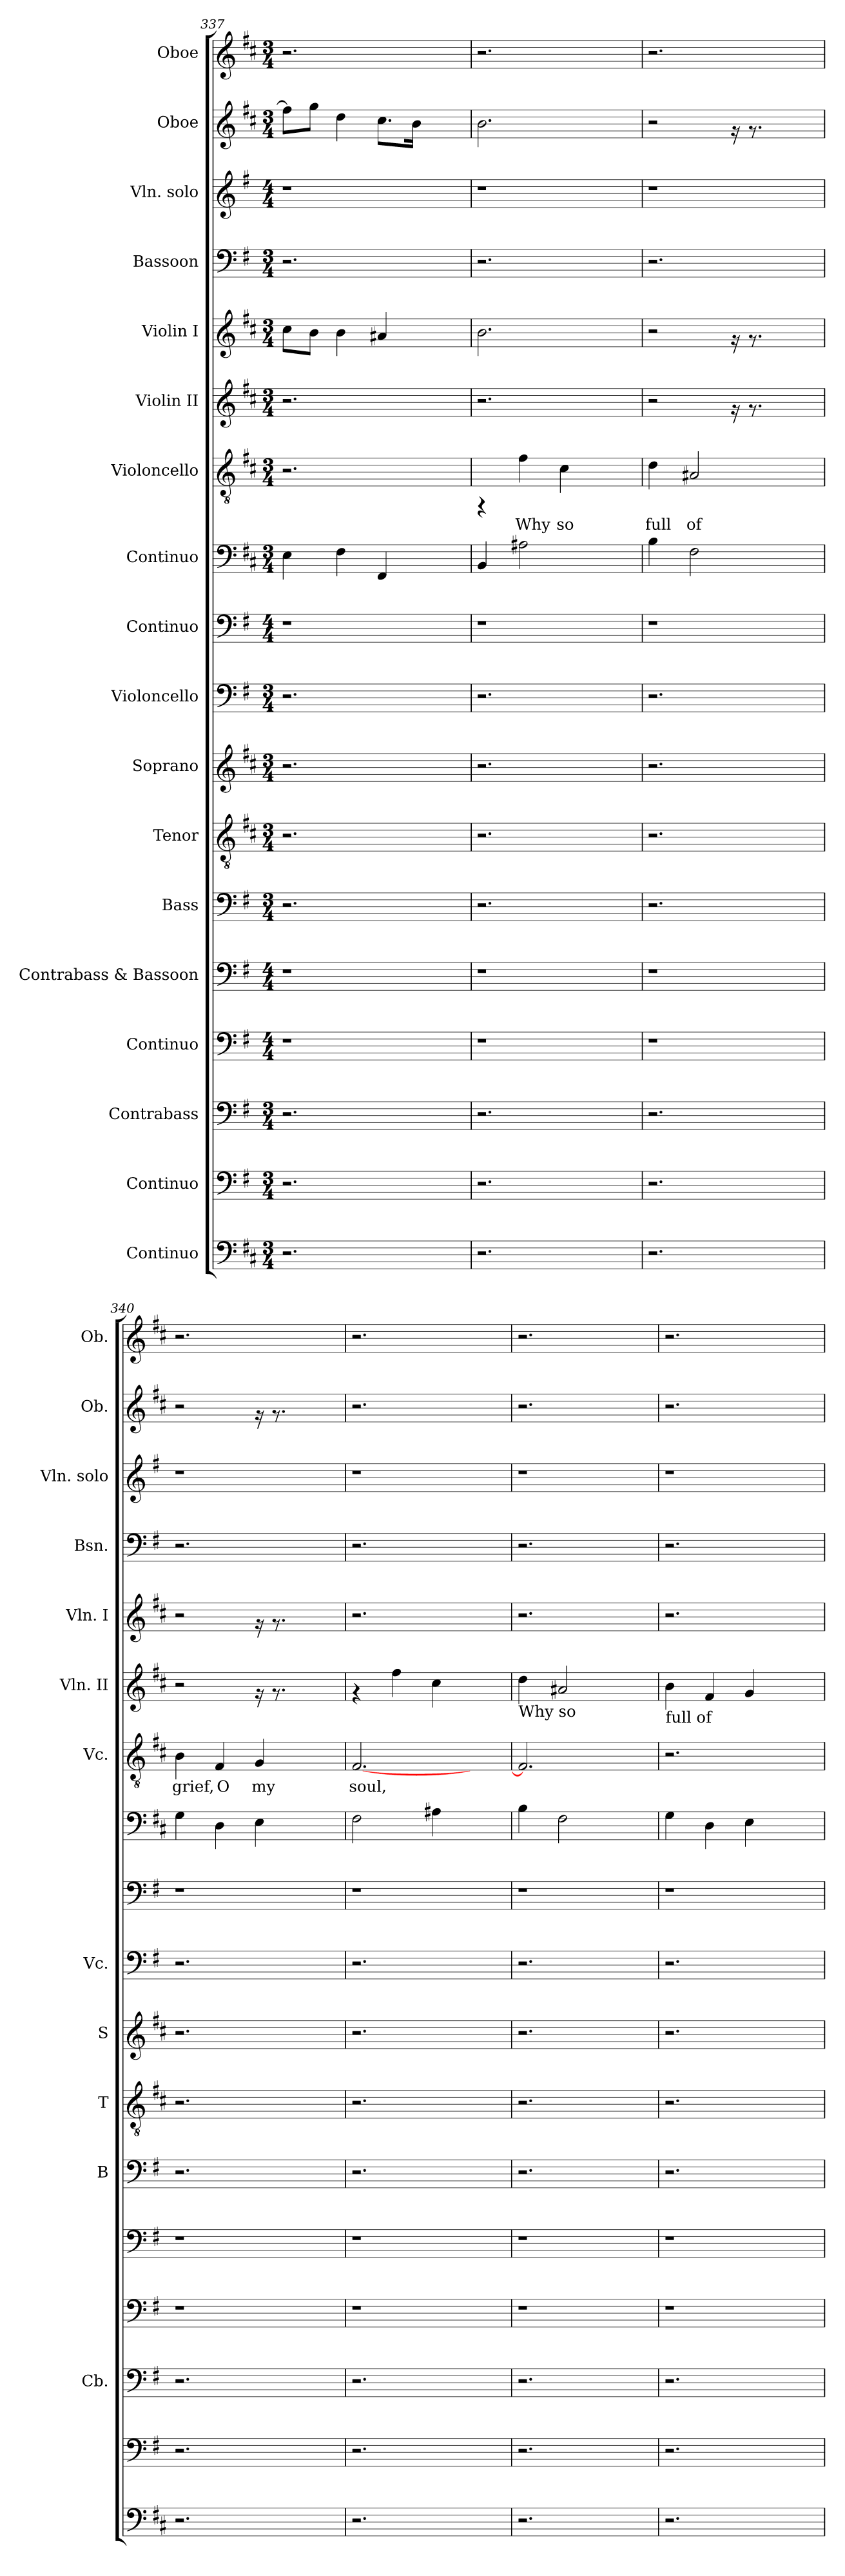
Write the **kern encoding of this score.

**kern	**kern	**kern	**kern	**kern	**kern	**kern	**kern	**kern	**kern	**kern	**kern	**text	**kern	**kern	**kern	**kern	**kern	**kern
*part18	*part17	*part16	*part15	*part14	*part13	*part12	*part11	*part10	*part9	*part8	*part7	*part7	*part6	*part5	*part4	*part3	*part2	*part1
*staff18	*staff17	*staff16	*staff15	*staff14	*staff13	*staff12	*staff11	*staff10	*staff9	*staff8	*staff7	*staff7	*staff6	*staff5	*staff4	*staff3	*staff2	*staff1
*I"Continuo	*I"Continuo	*I"Contrabass	*I"Continuo	*I"Contrabass  & Bassoon	*I"Bass	*I"Tenor	*I"Soprano	*I"Violoncello	*I"Continuo	*I"Continuo	*I"Violoncello	*	*I"Violin II	*I"Violin I	*I"Bassoon	*I"Vln. solo	*I"Oboe	*I"Oboe
*	*	*I'Cb.	*	*	*I'B	*I'T	*I'S	*I'Vc.	*	*	*I'Vc.	*	*I'Vln. II	*I'Vln. I	*I'Bsn.	*I'Vln. solo	*I'Ob.	*I'Ob.
*clefF4	*clefF4	*clefF4	*clefF4	*clefF4	*clefF4	*clefGv2	*clefG2	*clefF4	*clefF4	*clefF4	*clefGv2	*	*clefG2	*clefG2	*clefF4	*clefG2	*clefG2	*clefG2
*	*	*ITrd7c12	*	*ITrd7c12	*	*	*	*	*	*	*	*	*	*	*	*	*	*
*k[f#c#]	*k[f#]	*k[f#]	*k[f#]	*k[f#]	*k[f#]	*k[f#c#]	*k[f#c#]	*k[f#]	*k[f#]	*k[f#c#]	*k[f#c#]	*	*k[f#c#]	*k[f#c#]	*k[f#]	*k[f#]	*k[f#c#]	*k[f#c#]
*D:	*G:	*G:	*G:	*G:	*G:	*D:	*D:	*G:	*G:	*D:	*D:	*	*D:	*D:	*G:	*G:	*D:	*D:
*M3/4	*M3/4	*M3/4	*M4/4	*M4/4	*M3/4	*M3/4	*M3/4	*M3/4	*M4/4	*M3/4	*M3/4	*	*M3/4	*M3/4	*M3/4	*M4/4	*M3/4	*M3/4
=337	=337	=337	=337	=337	=337	=337	=337	=337	=337	=337	=337	=337	=337	=337	=337	=337	=337	=337
2.r	2.r	2.r	1r	1r	2.r	2.r	2.r	2.r	1r	4E\	2.r	.	2.r	8cc#\L	2.r	1r	8ff#\L]	2.r
.	.	.	.	.	.	.	.	.	.	.	.	.	.	8b\J	.	.	8gg\J	.
.	.	.	.	.	.	.	.	.	.	4F#\	.	.	.	4b\	.	.	4dd\	.
.	.	.	.	.	.	.	.	.	.	4FF#/	.	.	.	4a#X/	.	.	8.cc#\L	.
.	.	.	.	.	.	.	.	.	.	.	.	.	.	.	.	.	16b\J	.
4ryy	4ryy	4ryy	.	.	4ryy	4ryy	4ryy	4ryy	.	4ryy	4ryy	.	4ryy	4ryy	4ryy	.	4ryy	4ryy
=338	=338	=338	=338	=338	=338	=338	=338	=338	=338	=338	=338	=338	=338	=338	=338	=338	=338	=338
2.r	2.r	2.r	1r	1r	2.r	2.r	2.r	2.r	1r	4BB/	4rFF	.	2.r	2.b\	2.r	1r	2.b\	2.r
!	!	!	!	!	!	!	!	!	!	!	!	!LO:LY:b	!	!	!	!	!	!
.	.	.	.	.	.	.	.	.	.	2A#X\	4f#\	Why	.	.	.	.	.	.
!	!	!	!	!	!	!	!	!	!	!	!	!LO:LY:b	!	!	!	!	!	!
.	.	.	.	.	.	.	.	.	.	.	4c#\	so	.	.	.	.	.	.
4ryy	4ryy	4ryy	.	.	4ryy	4ryy	4ryy	4ryy	.	4ryy	4ryy	.	4ryy	4ryy	4ryy	.	4ryy	4ryy
=339	=339	=339	=339	=339	=339	=339	=339	=339	=339	=339	=339	=339	=339	=339	=339	=339	=339	=339
!	!	!	!	!	!	!	!	!	!	!	!	!LO:LY:b	!	!	!	!	!	!
2.r	2.r	2.r	1r	1r	2.r	2.r	2.r	2.r	1r	4B\	4d\	full	2r	2r	2.r	1r	2r	2.r
!	!	!	!	!	!	!	!	!	!	!	!	!LO:LY:b	!	!	!	!	!	!
.	.	.	.	.	.	.	.	.	.	2F#\	2A#X/	of	.	.	.	.	.	.
.	.	.	.	.	.	.	.	.	.	.	.	.	16rf	16rf	.	.	16rf	.
.	.	.	.	.	.	.	.	.	.	.	.	.	8.rf	8.rf	.	.	8.rf	.
4ryy	4ryy	4ryy	.	.	4ryy	4ryy	4ryy	4ryy	.	4ryy	4ryy	.	4ryy	4ryy	4ryy	.	4ryy	4ryy
=340	=340	=340	=340	=340	=340	=340	=340	=340	=340	=340	=340	=340	=340	=340	=340	=340	=340	=340
!	!	!	!	!	!	!	!	!	!	!	!	!LO:LY:b	!	!	!	!	!	!
2.r	2.r	2.r	1r	1r	2.r	2.r	2.r	2.r	1r	4G\	4B\	grief,	2r	2r	2.r	1r	2r	2.r
!	!	!	!	!	!	!	!	!	!	!	!	!LO:LY:b	!	!	!	!	!	!
.	.	.	.	.	.	.	.	.	.	4D\	4F#/	O	.	.	.	.	.	.
!	!	!	!	!	!	!	!	!	!	!	!	!LO:LY:b	!	!	!	!	!	!
.	.	.	.	.	.	.	.	.	.	4E\	4G/	my	16rf	16rf	.	.	16rf	.
.	.	.	.	.	.	.	.	.	.	.	.	.	8.rf	8.rf	.	.	8.rf	.
4ryy	4ryy	4ryy	.	.	4ryy	4ryy	4ryy	4ryy	.	4ryy	4ryy	.	4ryy	4ryy	4ryy	.	4ryy	4ryy
=341	=341	=341	=341	=341	=341	=341	=341	=341	=341	=341	=341	=341	=341	=341	=341	=341	=341	=341
!	!	!	!	!	!	!	!	!	!	!	!	!LO:LY:b	!	!	!	!	!	!
2.r	2.r	2.r	1r	1r	2.r	2.r	2.r	2.r	1r	2F#\	[<2.F#/	soul,	4rf	2.r	2.r	1r	2.r	2.r
.	.	.	.	.	.	.	.	.	.	.	.	.	4ff#\	.	.	.	.	.
.	.	.	.	.	.	.	.	.	.	4A#X\	.	.	4cc#\	.	.	.	.	.
4ryy	4ryy	4ryy	.	.	4ryy	4ryy	4ryy	4ryy	.	4ryy	4ryy	.	4ryy	4ryy	4ryy	.	4ryy	4ryy
=342	=342	=342	=342	=342	=342	=342	=342	=342	=342	=342	=342	=342	=342	=342	=342	=342	=342	=342
!	!	!	!	!	!	!	!	!	!	!	!	!	!LO:TX:b:t=Why so	!	!	!	!	!
!	!	!	!	!	!	!	!	!	!	!	!	!LO:LY:b	!	!	!	!	!	!
2.r	2.r	2.r	1r	1r	2.r	2.r	2.r	2.r	1r	4B\	2.F#/]	.	4dd\	2.r	2.r	1r	2.r	2.r
.	.	.	.	.	.	.	.	.	.	2F#\	.	.	2a#X/	.	.	.	.	.
4ryy	4ryy	4ryy	.	.	4ryy	4ryy	4ryy	4ryy	.	4ryy	4ryy	.	4ryy	4ryy	4ryy	.	4ryy	4ryy
!!LO:LB:g=z
=343	=343	=343	=343	=343	=343	=343	=343	=343	=343	=343	=343	=343	=343	=343	=343	=343	=343	=343
!	!	!	!	!	!	!	!	!	!	!	!	!	!LO:TX:b:t=full of	!	!	!	!	!
2.r	2.r	2.r	1r	1r	2.r	2.r	2.r	2.r	1r	4G\	2.r	.	4b\	2.r	2.r	1r	2.r	2.r
.	.	.	.	.	.	.	.	.	.	4D\	.	.	4f#/	.	.	.	.	.
.	.	.	.	.	.	.	.	.	.	4E\	.	.	4g/	.	.	.	.	.
4ryy	4ryy	4ryy	.	.	4ryy	4ryy	4ryy	4ryy	.	4ryy	4ryy	.	4ryy	4ryy	4ryy	.	4ryy	4ryy
=	=	=	=	=	=	=	=	=	=	=	=	=	=	=	=	=	=	=
*-	*-	*-	*-	*-	*-	*-	*-	*-	*-	*-	*-	*-	*-	*-	*-	*-	*-	*-
